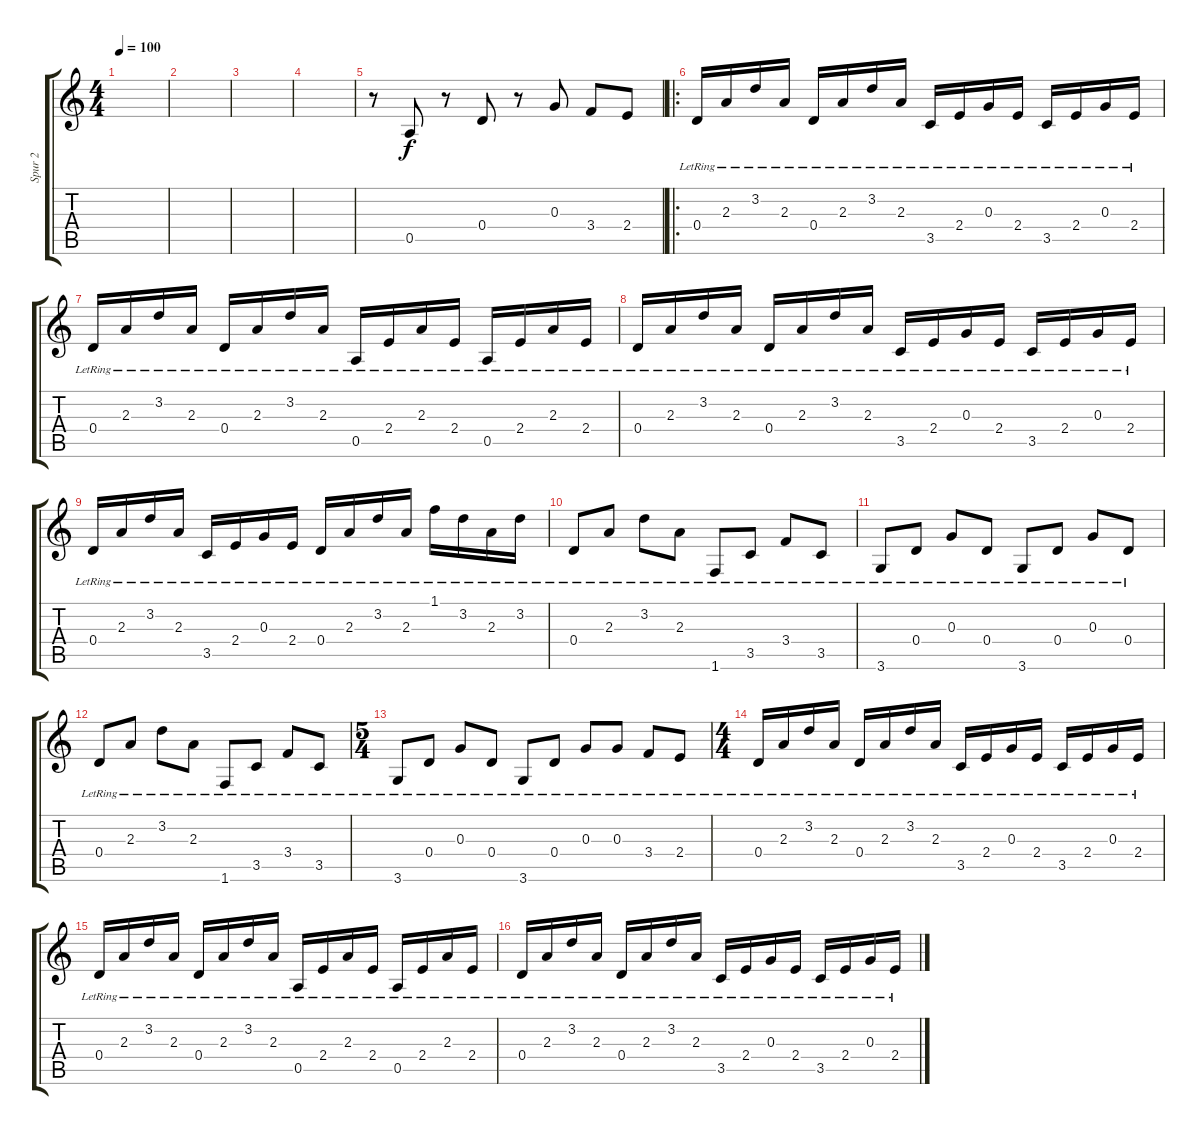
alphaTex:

\track ("Spur 2" "Spur 2") {instrument acousticguitarsteel}
\staff {score tabs}
\tuning (E4 B3 G3 D3 A2 E2) {hide}
\ts (4 4)
\tempo 100
\clef g2
\ks c
|
|
|
|
r.8 0.5.8 r.8 0.4.8 r.8 0.3.8 3.4.8 2.4.8 |
\ro
0.4{lr}.16 2.3{lr}.16 3.2{lr}.16 2.3{lr}.16 0.4{lr}.16 2.3{lr}.16 3.2{lr}.16 2.3{lr}.16 3.5{lr}.16 2.4{lr}.16 0.3{lr}.16 2.4{lr}.16 3.5{lr}.16 2.4{lr}.16 0.3{lr}.16 2.4{lr}.16 |
0.4{lr}.16 2.3{lr}.16 3.2{lr}.16 2.3{lr}.16 0.4{lr}.16 2.3{lr}.16 3.2{lr}.16 2.3{lr}.16 0.5{lr}.16 2.4{lr}.16 2.3{lr}.16 2.4{lr}.16 0.5{lr}.16 2.4{lr}.16 2.3{lr}.16 2.4{lr}.16 |
0.4{lr}.16 2.3{lr}.16 3.2{lr}.16 2.3{lr}.16 0.4{lr}.16 2.3{lr}.16 3.2{lr}.16 2.3{lr}.16 3.5{lr}.16 2.4{lr}.16 0.3{lr}.16 2.4{lr}.16 3.5{lr}.16 2.4{lr}.16 0.3{lr}.16 2.4{lr}.16 |
0.4{lr}.16 2.3{lr}.16 3.2{lr}.16 2.3{lr}.16 3.5{lr}.16 2.4{lr}.16 0.3{lr}.16 2.4{lr}.16 0.4{lr}.16 2.3{lr}.16 3.2{lr}.16 2.3{lr}.16 1.1{lr}.16 3.2{lr}.16 2.3{lr}.16 3.2{lr}.16 |
0.4{lr}.8 2.3{lr}.8 3.2{lr}.8 2.3{lr}.8 1.6{lr}.8 3.5{lr}.8 3.4{lr}.8 3.5{lr}.8 |
3.6{lr}.8 0.4{lr}.8 0.3{lr}.8 0.4{lr}.8 3.6{lr}.8 0.4{lr}.8 0.3{lr}.8 0.4{lr}.8 |
0.4{lr}.8 2.3{lr}.8 3.2{lr}.8 2.3{lr}.8 1.6{lr}.8 3.5{lr}.8 3.4{lr}.8 3.5{lr}.8 |
\ts (5 4)
3.6{lr}.8 0.4{lr}.8 0.3{lr}.8 0.4{lr}.8 3.6{lr}.8 0.4{lr}.8 0.3{lr}.8 0.3{lr}.8 3.4{lr}.8 2.4{lr}.8 |
\ts (4 4)
0.4{lr}.16 2.3{lr}.16 3.2{lr}.16 2.3{lr}.16 0.4{lr}.16 2.3{lr}.16 3.2{lr}.16 2.3{lr}.16 3.5{lr}.16 2.4{lr}.16 0.3{lr}.16 2.4{lr}.16 3.5{lr}.16 2.4{lr}.16 0.3{lr}.16 2.4{lr}.16 |
0.4{lr}.16 2.3{lr}.16 3.2{lr}.16 2.3{lr}.16 0.4{lr}.16 2.3{lr}.16 3.2{lr}.16 2.3{lr}.16 0.5{lr}.16 2.4{lr}.16 2.3{lr}.16 2.4{lr}.16 0.5{lr}.16 2.4{lr}.16 2.3{lr}.16 2.4{lr}.16 |
0.4{lr}.16 2.3{lr}.16 3.2{lr}.16 2.3{lr}.16 0.4{lr}.16 2.3{lr}.16 3.2{lr}.16 2.3{lr}.16 3.5{lr}.16 2.4{lr}.16 0.3{lr}.16 2.4{lr}.16 3.5{lr}.16 2.4{lr}.16 0.3{lr}.16 2.4{lr}.16
